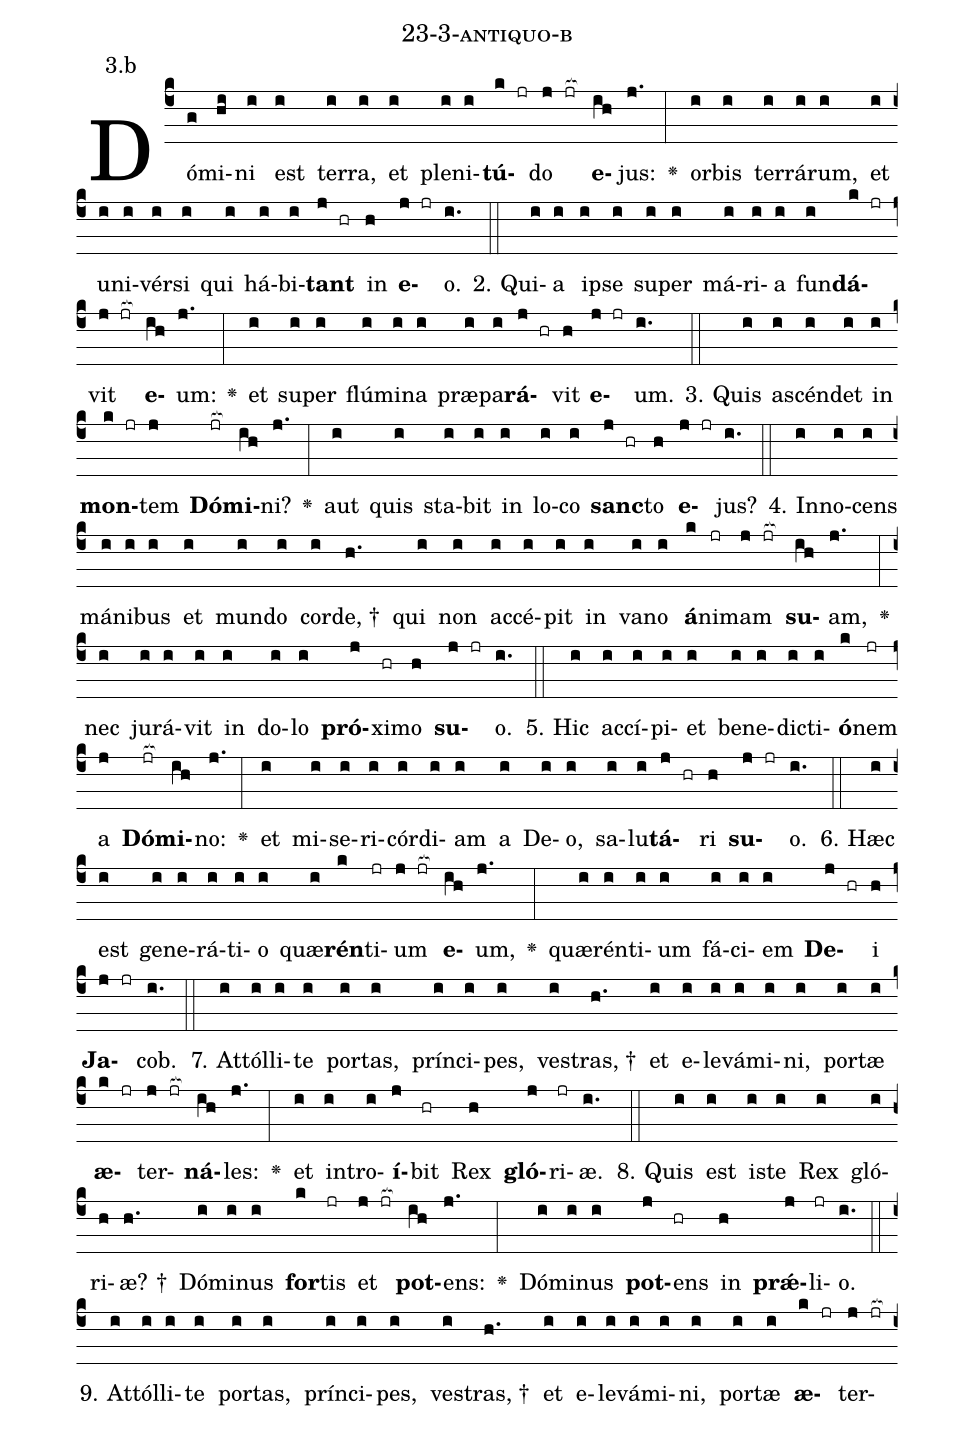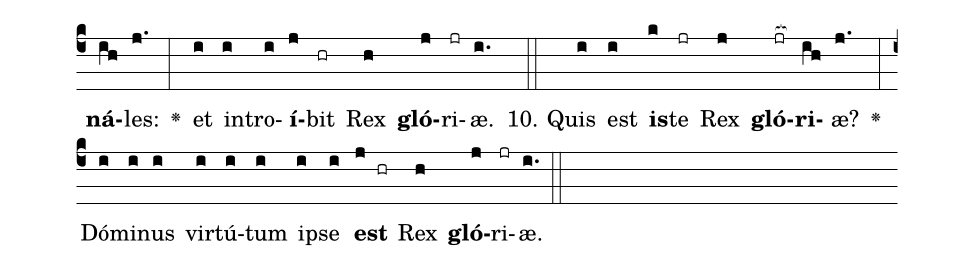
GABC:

name: 23-3-antiquo-b;
annotation: 3.b;
%%
(c4)Dó(g)mi(hi)ni(i) est(i) ter(i)ra,(i) et(i) ple(i)ni(i)<b>tú</b>(k jr)do(j jr[ocb:1{]) <b>e</b>(ih[ocb:0}])jus:(j.) <v>\greheightstar</v>(:) or(i)bis(i) ter(i)rá(i)rum,(i) et(i) u(i)ni(i)vér(i)si(i) qui(i) há(i)bi(i)<b>tant</b>(j hr) in(h) <b>e</b>(j jr)o.(i.) (::)
2. Qui(i)a(i) ip(i)se(i) su(i)per(i) má(i)ri(i)a(i) fun(i)<b>dá</b>(k jr)vit(j jr[ocb:1{]) <b>e</b>(ih[ocb:0}])um:(j.) <v>\greheightstar</v>(:) et(i) su(i)per(i) flú(i)mi(i)na(i) præ(i)pa(i)<b>rá</b>(j hr)vit(h) <b>e</b>(j jr)um.(i.) (::)
3. Quis(i) a(i)scén(i)det(i) in(i) <b>mon</b>(k jr)tem(j) <b>Dó</b>(jr[ocb:1{])<b>mi</b>(ih[ocb:0}])ni?(j.) <v>\greheightstar</v>(:) aut(i) quis(i) sta(i)bit(i) in(i) lo(i)co(i) <b>sanc</b>(j hr)to(h) <b>e</b>(j jr)jus?(i.) (::)
4. In(i)no(i)cens(i) má(i)ni(i)bus(i) et(i) mun(i)do(i) cor(i)de, †(h.) qui(i) non(i) ac(i)cé(i)pit(i) in(i) va(i)no(i) <b>á</b>(k)ni(jr)mam(j jr[ocb:1{]) <b>su</b>(ih[ocb:0}])am,(j.) <v>\greheightstar</v>(:) nec(i) ju(i)rá(i)vit(i) in(i) do(i)lo(i) <b>pró</b>(j)xi(hr)mo(h) <b>su</b>(j jr)o.(i.) (::)
5. Hic(i) ac(i)cí(i)pi(i)et(i) be(i)ne(i)dic(i)ti(i)<b>ó</b>(k)nem(jr) a(j) <b>Dó</b>(jr[ocb:1{])<b>mi</b>(ih[ocb:0}])no:(j.) <v>\greheightstar</v>(:) et(i) mi(i)se(i)ri(i)cór(i)di(i)am(i) a(i) De(i)o,(i) sa(i)lu(i)<b>tá</b>(j hr)ri(h) <b>su</b>(j jr)o.(i.) (::)
6. Hæc(i) est(i) ge(i)ne(i)rá(i)ti(i)o(i) quæ(i)<b>rén</b>(k)ti(jr)um(j jr[ocb:1{]) <b>e</b>(ih[ocb:0}])um,(j.) <v>\greheightstar</v>(:) quæ(i)rén(i)ti(i)um(i) fá(i)ci(i)em(i) <b>De</b>(j hr)i(h) <b>Ja</b>(j jr)cob.(i.) (::)
7. At(i)tól(i)li(i)te(i) por(i)tas,(i) prín(i)ci(i)pes,(i) ves(i)tras, †(h.) et(i) e(i)le(i)vá(i)mi(i)ni,(i) por(i)tæ(i) <b>æ</b>(k jr)ter(j jr[ocb:1{])<b>ná</b>(ih[ocb:0}])les:(j.) <v>\greheightstar</v>(:) et(i) in(i)tro(i)<b>í</b>(j)bit(hr) Rex(h) <b>gló</b>(j)ri(jr)æ.(i.) (::)
8. Quis(i) est(i) is(i)te(i) Rex(i) gló(i)ri(h)æ? †(h.) Dó(i)mi(i)nus(i) <b>for</b>(k)tis(jr) et(j jr[ocb:1{]) <b>pot</b>(ih[ocb:0}])ens:(j.) <v>\greheightstar</v>(:) Dó(i)mi(i)nus(i) <b>pot</b>(j)ens(hr) in(h) <b>prǽ</b>(j)li(jr)o.(i.) (::)
9. At(i)tól(i)li(i)te(i) por(i)tas,(i) prín(i)ci(i)pes,(i) ves(i)tras, †(h.) et(i) e(i)le(i)vá(i)mi(i)ni,(i) por(i)tæ(i) <b>æ</b>(k jr)ter(j jr[ocb:1{])<b>ná</b>(ih[ocb:0}])les:(j.) <v>\greheightstar</v>(:) et(i) in(i)tro(i)<b>í</b>(j)bit(hr) Rex(h) <b>gló</b>(j)ri(jr)æ.(i.) (::)
10. Quis(i) est(i) <b>is</b>(k)te(jr) Rex(j) <b>gló</b>(jr[ocb:1{])<b>ri</b>(ih[ocb:0}])æ?(j.) <v>\greheightstar</v>(:) Dó(i)mi(i)nus(i) vir(i)tú(i)tum(i) ip(i)se(i) <b>est</b>(j hr) Rex(h) <b>gló</b>(j)ri(jr)æ.(i.) (::)
